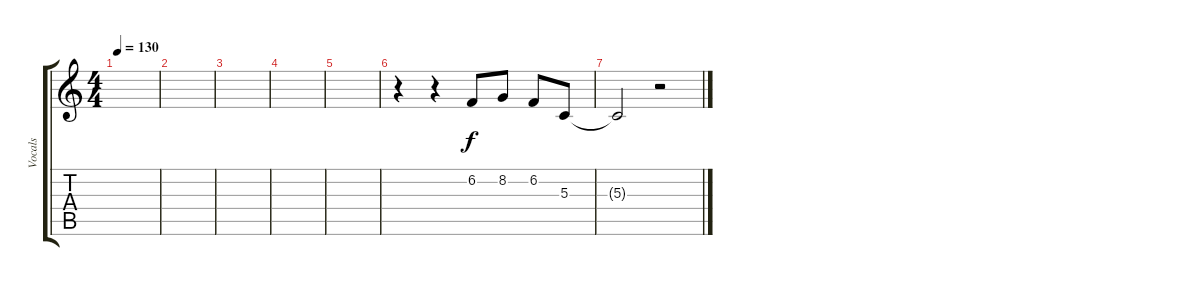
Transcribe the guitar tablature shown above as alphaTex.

\track ("Vocals" "Vocals") {instrument lead3calliope}
\staff {score tabs}
\tuning (E4 B3 G3 D3 A2 E2) {hide}
\ts (4 4)
\tempo 130
\clef g2
\ks c
|
|
|
|
|
r.4 r.4 6.2.8 8.2.8 6.2.8 5.3.8 |
5.3{t}.2 r.2
